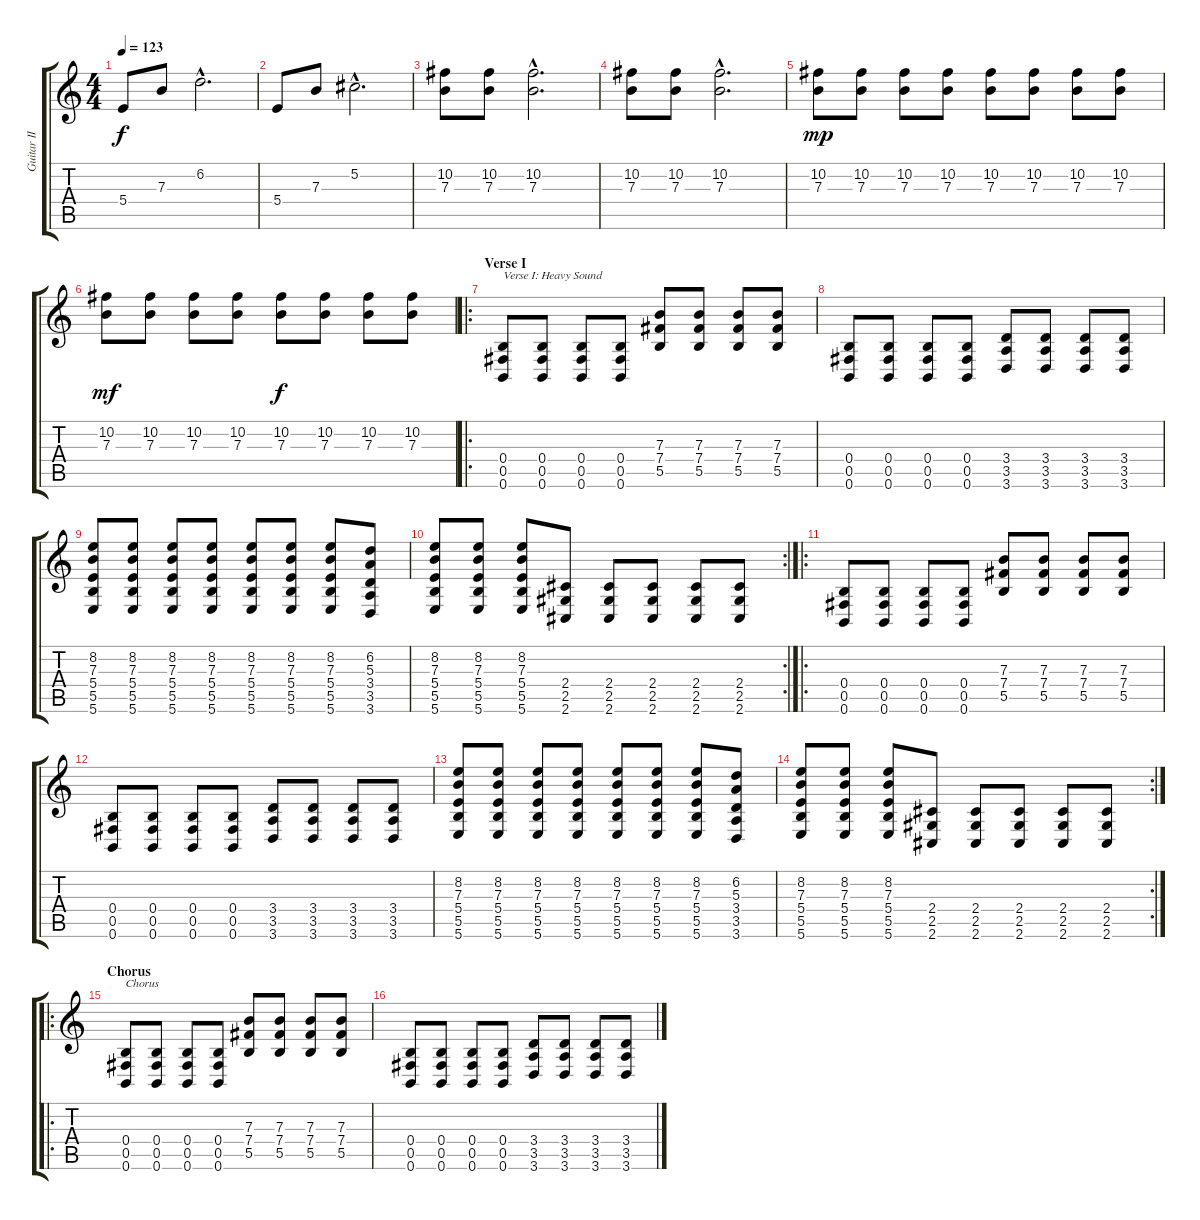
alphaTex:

\track ("Guitar II [Mike Gallagher]" "Guitar II ") {instrument distortionguitar}
\staff {score tabs}
\tuning (Db4 Ab3 E3 B2 Gb2 B1) {hide}
\ts (4 4)
\tempo 123
\clef g2
\ks c
5.4.8{dy f} 7.3.8 6.2{hac}.2{d} |
5.4.8 7.3.8 5.2{hac}.2{d} |
(10.2 7.3).8{instrument electricguitarjazz} (10.2 7.3).8 (10.2{hac} 7.3{hac}).2{d} |
(10.2 7.3).8 (10.2 7.3).8 (10.2{hac} 7.3{hac}).2{d} |
(10.2 7.3).8{dy mp} (10.2 7.3).8 (10.2 7.3).8 (10.2 7.3).8 (10.2 7.3).8 (10.2 7.3).8 (10.2 7.3).8 (10.2 7.3).8 |
(10.2 7.3).8{dy mf} (10.2 7.3).8 (10.2 7.3).8 (10.2 7.3).8 (10.2 7.3).8{dy f} (10.2 7.3).8 (10.2 7.3).8 (10.2 7.3).8 |
\ro
\section ("" "Verse I")
(0.4 0.5 0.6).8{txt "Verse I: Heavy Sound" instrument distortionguitar} (0.4 0.5 0.6).8 (0.4 0.5 0.6).8 (0.4 0.5 0.6).8 (7.3 7.4 5.5).8 (7.3 7.4 5.5).8 (7.3 7.4 5.5).8 (7.3 7.4 5.5).8 |
(0.4 0.5 0.6).8 (0.4 0.5 0.6).8 (0.4 0.5 0.6).8 (0.4 0.5 0.6).8 (3.4 3.5 3.6).8 (3.4 3.5 3.6).8 (3.4 3.5 3.6).8 (3.4 3.5 3.6).8 |
(8.2 7.3 5.4 5.5 5.6).8 (8.2 7.3 5.4 5.5 5.6).8 (8.2 7.3 5.4 5.5 5.6).8 (8.2 7.3 5.4 5.5 5.6).8 (8.2 7.3 5.4 5.5 5.6).8 (8.2 7.3 5.4 5.5 5.6).8 (8.2 7.3 5.4 5.5 5.6).8 (6.2 5.3 3.4 3.5 3.6).8 |
\rc 2
(8.2 7.3 5.4 5.5 5.6).8 (8.2 7.3 5.4 5.5 5.6).8 (8.2 7.3 5.4 5.5 5.6).8 (2.4 2.5 2.6).8 (2.4 2.5 2.6).8 (2.4 2.5 2.6).8 (2.4 2.5 2.6).8 (2.4 2.5 2.6).8 |
\ro
(0.4 0.5 0.6).8 (0.4 0.5 0.6).8 (0.4 0.5 0.6).8 (0.4 0.5 0.6).8 (7.3 7.4 5.5).8 (7.3 7.4 5.5).8 (7.3 7.4 5.5).8 (7.3 7.4 5.5).8 |
(0.4 0.5 0.6).8 (0.4 0.5 0.6).8 (0.4 0.5 0.6).8 (0.4 0.5 0.6).8 (3.4 3.5 3.6).8 (3.4 3.5 3.6).8 (3.4 3.5 3.6).8 (3.4 3.5 3.6).8 |
(8.2 7.3 5.4 5.5 5.6).8 (8.2 7.3 5.4 5.5 5.6).8 (8.2 7.3 5.4 5.5 5.6).8 (8.2 7.3 5.4 5.5 5.6).8 (8.2 7.3 5.4 5.5 5.6).8 (8.2 7.3 5.4 5.5 5.6).8 (8.2 7.3 5.4 5.5 5.6).8 (6.2 5.3 3.4 3.5 3.6).8 |
\rc 2
(8.2 7.3 5.4 5.5 5.6).8 (8.2 7.3 5.4 5.5 5.6).8 (8.2 7.3 5.4 5.5 5.6).8 (2.4 2.5 2.6).8 (2.4 2.5 2.6).8 (2.4 2.5 2.6).8 (2.4 2.5 2.6).8 (2.4 2.5 2.6).8 |
\ro
\section ("" "Chorus")
(0.4 0.5 0.6).8{txt "Chorus"} (0.4 0.5 0.6).8 (0.4 0.5 0.6).8 (0.4 0.5 0.6).8 (7.3 7.4 5.5).8 (7.3 7.4 5.5).8 (7.3 7.4 5.5).8 (7.3 7.4 5.5).8 |
(0.4 0.5 0.6).8 (0.4 0.5 0.6).8 (0.4 0.5 0.6).8 (0.4 0.5 0.6).8 (3.4 3.5 3.6).8 (3.4 3.5 3.6).8 (3.4 3.5 3.6).8 (3.4 3.5 3.6).8
